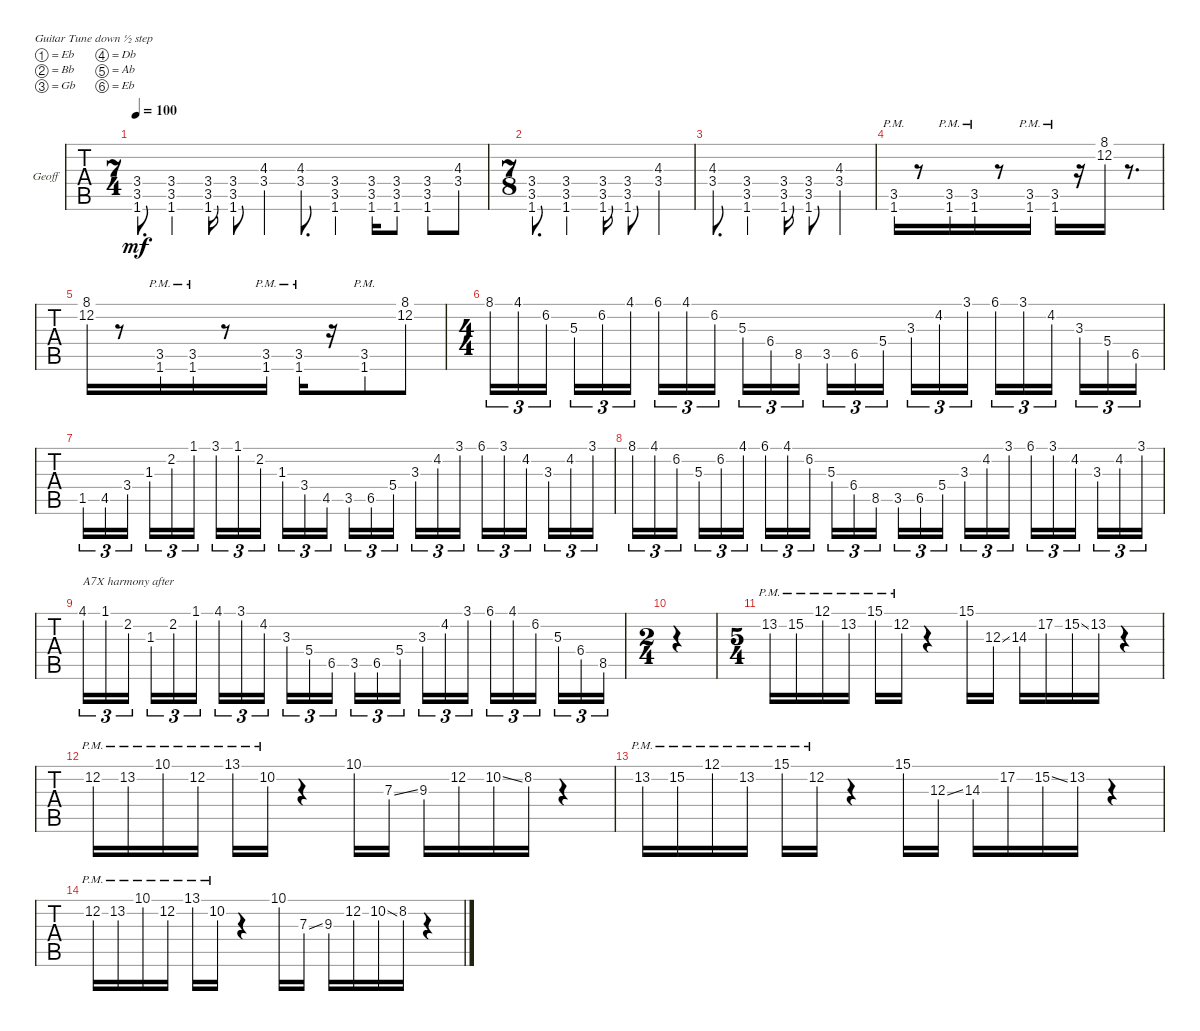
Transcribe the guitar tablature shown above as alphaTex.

\defaultSystemsLayout 4
\bracketExtendMode groupsimilarinstruments
\firstSystemTrackNameOrientation horizontal
\otherSystemsTrackNameOrientation horizontal
\track ("Geoff" "Geoff") {instrument acousticguitarsteel}
\staff {tabs}
\tuning (Eb4 Bb3 Gb3 Db3 Ab2 Eb2)
\ts (7 4)
\tempo 100
\clef g2
\ks c
(1.6 3.5 3.4).8{d dy mf} (1.6 3.5 3.4).4 (1.6 3.5 3.4).16 (1.6 3.5 3.4).8 (3.4 4.3).4 (3.4 4.3).8{d} (1.6 3.5 3.4).4 (1.6 3.5 3.4).16 (1.6 3.5 3.4).8 (1.6 3.5 3.4).8 (3.4 4.3).8 |
\ts (7 8)
(1.6 3.5 3.4).8{d} (1.6 3.5 3.4).4 (1.6 3.5 3.4).16 (1.6 3.5 3.4).8 (3.4 4.3).4 |
(3.4 4.3).8{d} (1.6 3.5 3.4).4 (1.6 3.5 3.4).16 (1.6 3.5 3.4).8 (3.4 4.3).4 |
\clef f4
(1.6{pm} 3.5{pm}).16 r.8 (1.6{pm} 3.5).16 (1.6 3.5{pm}).16 r.8 (1.6 3.5{pm}).16 (1.6 3.5{pm}).16 r.16 (12.2 8.1).16 r.8{d} |
(12.2 8.1).16 r.8 (1.6 3.5{pm}).16 (1.6 3.5{pm}).16 r.8 (1.6 3.5{pm}).16 (1.6 3.5{pm}).16 r.16 (1.6 3.5{pm}).8 (12.2 8.1).8 |
\ts (4 4)
\clef g2
8.1.16{tu (3 2)} 4.1.16{tu (3 2)} 6.2.16{tu (3 2)} 5.3.16{tu (3 2)} 6.2.16{tu (3 2)} 4.1.16{tu (3 2)} 6.1.16{tu (3 2)} 4.1.16{tu (3 2)} 6.2.16{tu (3 2)} 5.3.16{tu (3 2)} 6.4.16{tu (3 2)} 8.5.16{tu (3 2)} 3.5.16{tu (3 2)} 6.5.16{tu (3 2)} 5.4.16{tu (3 2)} 3.3.16{tu (3 2)} 4.2.16{tu (3 2)} 3.1.16{tu (3 2)} 6.1.16{tu (3 2)} 3.1.16{tu (3 2)} 4.2.16{tu (3 2)} 3.3.16{tu (3 2)} 5.4.16{tu (3 2)} 6.5.16{tu (3 2)} |
1.5.16{tu (3 2)} 4.5.16{tu (3 2)} 3.4.16{tu (3 2)} 1.3.16{tu (3 2)} 2.2.16{tu (3 2)} 1.1.16{tu (3 2)} 3.1.16{tu (3 2)} 1.1.16{tu (3 2)} 2.2.16{tu (3 2)} 1.3.16{tu (3 2)} 3.4.16{tu (3 2)} 4.5.16{tu (3 2)} 3.5.16{tu (3 2)} 6.5.16{tu (3 2)} 5.4.16{tu (3 2)} 3.3.16{tu (3 2)} 4.2.16{tu (3 2)} 3.1.16{tu (3 2)} 6.1.16{tu (3 2)} 3.1.16{tu (3 2)} 4.2.16{tu (3 2)} 3.3.16{tu (3 2)} 4.2.16{tu (3 2)} 3.1.16{tu (3 2)} |
8.1.16{tu (3 2)} 4.1.16{tu (3 2)} 6.2.16{tu (3 2)} 5.3.16{tu (3 2)} 6.2.16{tu (3 2)} 4.1.16{tu (3 2)} 6.1.16{tu (3 2)} 4.1.16{tu (3 2)} 6.2.16{tu (3 2)} 5.3.16{tu (3 2)} 6.4.16{tu (3 2)} 8.5.16{tu (3 2)} 3.5.16{tu (3 2)} 6.5.16{tu (3 2)} 5.4.16{tu (3 2)} 3.3.16{tu (3 2)} 4.2.16{tu (3 2)} 3.1.16{tu (3 2)} 6.1.16{tu (3 2)} 3.1.16{tu (3 2)} 4.2.16{tu (3 2)} 3.3.16{tu (3 2)} 4.2.16{tu (3 2)} 3.1.16{tu (3 2)} |
4.1.16{tu (3 2) txt "A7X harmony after"} 1.1.16{tu (3 2)} 2.2.16{tu (3 2)} 1.3.16{tu (3 2)} 2.2.16{tu (3 2)} 1.1.16{tu (3 2)} 4.1.16{tu (3 2)} 3.1.16{tu (3 2)} 4.2.16{tu (3 2)} 3.3.16{tu (3 2)} 5.4.16{tu (3 2)} 6.5.16{tu (3 2)} 3.5.16{tu (3 2)} 6.5.16{tu (3 2)} 5.4.16{tu (3 2)} 3.3.16{tu (3 2)} 4.2.16{tu (3 2)} 3.1.16{tu (3 2)} 6.1.16{tu (3 2)} 4.1.16{tu (3 2)} 6.2.16{tu (3 2)} 5.3.16{tu (3 2)} 6.4.16{tu (3 2)} 8.5.16{tu (3 2)} |
\ts (2 4)
|
\ts (5 4)
13.2{pm}.16 15.2{pm}.16 12.1{pm}.16 13.2{pm}.16 15.1{pm}.16 12.2{pm}.16 r.4 15.1.16 12.3{ss}.16 14.3.16 17.2.16 15.2{ss}.16 13.2.16 r.4 |
12.2{pm}.16 13.2{pm}.16 10.1{pm}.16 12.2{pm}.16 13.1{pm}.16 10.2{pm}.16 r.4 10.1.16 7.3{ss}.16 9.3.16 12.2.16 10.2{ss}.16 8.2.16 r.4 |
13.2{pm}.16 15.2{pm}.16 12.1{pm}.16 13.2{pm}.16 15.1{pm}.16 12.2{pm}.16 r.4 15.1.16 12.3{ss}.16 14.3.16 17.2.16 15.2{ss}.16 13.2.16 r.4 |
12.2{pm}.16 13.2{pm}.16 10.1{pm}.16 12.2{pm}.16 13.1{pm}.16 10.2{pm}.16 r.4 10.1.16 7.3{ss}.16 9.3.16 12.2.16 10.2{ss}.16 8.2.16 r.4
